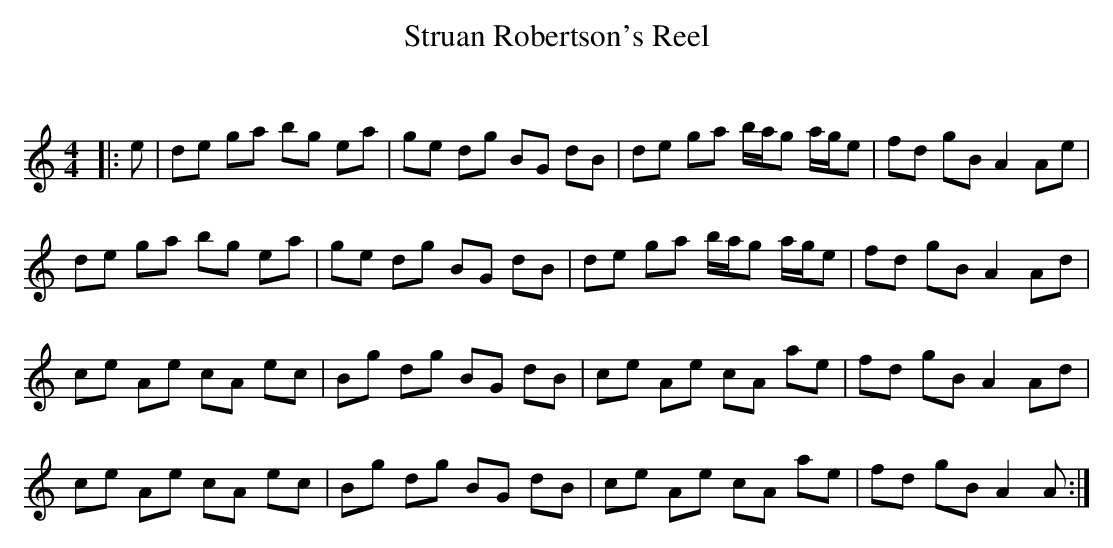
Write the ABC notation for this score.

X:1
T: Struan Robertson's Reel
C:
Q: 232
K:Am
M:4/4
L:1/8
|:e|de ga bg ea|ge dg BG dB|de ga b1/2a1/2g a1/2g1/2e|fd gB A2 Ae|
de ga bg ea|ge dg BG dB|de ga b1/2a1/2g a1/2g1/2e|fd gB A2 Ad|
ce Ae cA ec|Bg dg BG dB|ce Ae cA ae|fd gB A2 Ad|
ce Ae cA ec|Bg dg BG dB|ce Ae cA ae|fd gB A2 A:|
